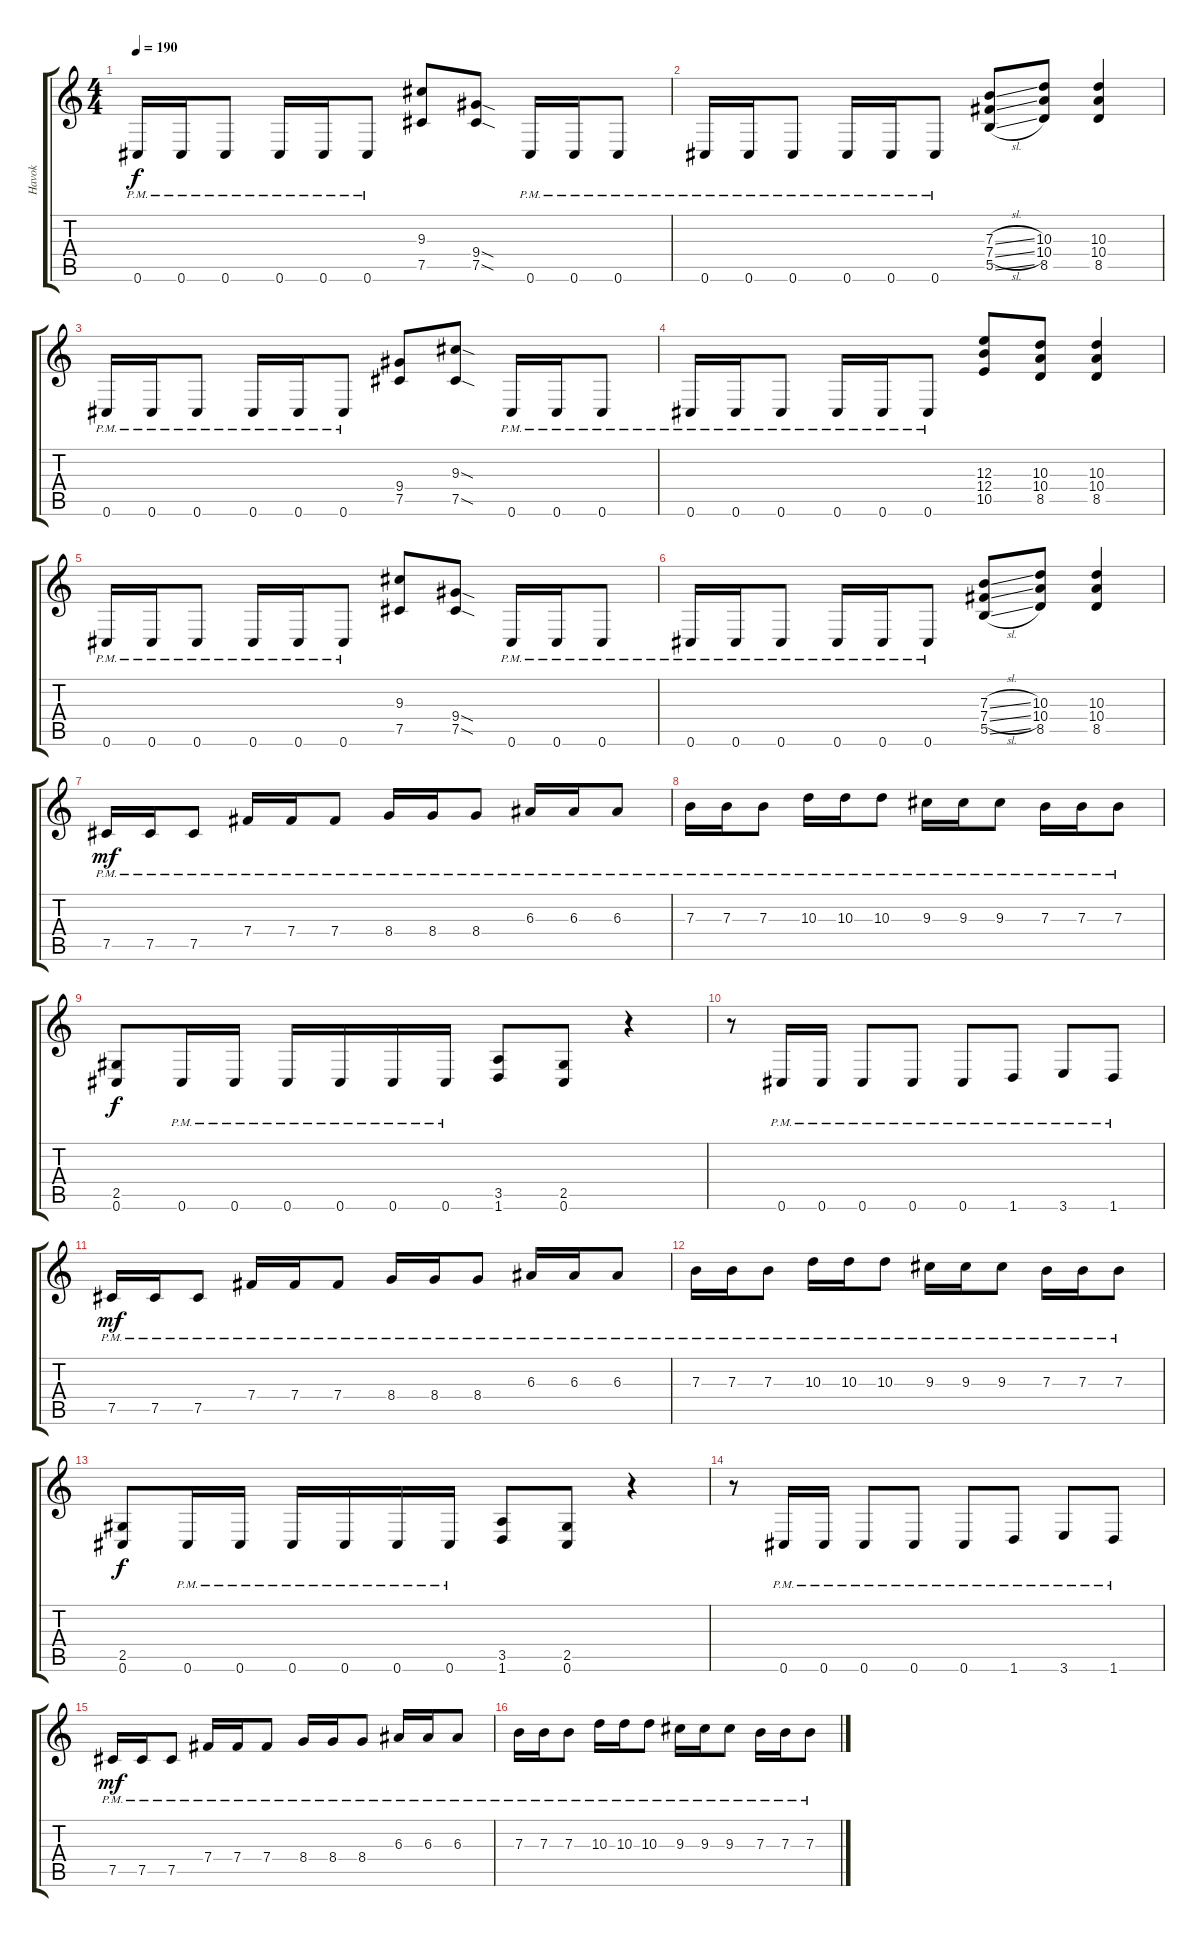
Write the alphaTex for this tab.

\track ("Havok" "Havok") {instrument distortionguitar}
\staff {score tabs}
\tuning (Db4 Ab3 E3 B2 Gb2 Db2) {hide}
\ts (4 4)
\tempo 190
\clef g2
\ks c
0.6{pm}.16{dy f} 0.6{pm}.16 0.6{pm}.8 0.6{pm}.16 0.6{pm}.16 0.6{pm}.8 (9.3 7.5).8 (9.4{sod} 7.5{sod}).8 0.6{pm}.16 0.6{pm}.16 0.6{pm}.8 |
0.6{pm}.16 0.6{pm}.16 0.6{pm}.8 0.6{pm}.16 0.6{pm}.16 0.6{pm}.8 (7.3{sl} 7.4{sl} 5.5{sl}).8 (10.3 10.4 8.5).8 (10.3 10.4 8.5).4 |
0.6{pm}.16 0.6{pm}.16 0.6{pm}.8 0.6{pm}.16 0.6{pm}.16 0.6{pm}.8 (9.4 7.5).8 (9.3{sod} 7.5{sod}).8 0.6{pm}.16 0.6{pm}.16 0.6{pm}.8 |
0.6{pm}.16 0.6{pm}.16 0.6{pm}.8 0.6{pm}.16 0.6{pm}.16 0.6{pm}.8 (12.3 12.4 10.5).8 (10.3 10.4 8.5).8 (10.3 10.4 8.5).4 |
0.6{pm}.16 0.6{pm}.16 0.6{pm}.8 0.6{pm}.16 0.6{pm}.16 0.6{pm}.8 (9.3 7.5).8 (9.4{sod} 7.5{sod}).8 0.6{pm}.16 0.6{pm}.16 0.6{pm}.8 |
0.6{pm}.16 0.6{pm}.16 0.6{pm}.8 0.6{pm}.16 0.6{pm}.16 0.6{pm}.8 (7.3{sl} 7.4{sl} 5.5{sl}).8 (10.3 10.4 8.5).8 (10.3 10.4 8.5).4 |
7.5{pm}.16{dy mf} 7.5{pm}.16 7.5{pm}.8 7.4{pm}.16 7.4{pm}.16 7.4{pm}.8 8.4{pm}.16 8.4{pm}.16 8.4{pm}.8 6.3{pm}.16 6.3{pm}.16 6.3{pm}.8 |
7.3{pm}.16 7.3{pm}.16 7.3{pm}.8 10.3{pm}.16 10.3{pm}.16 10.3{pm}.8 9.3{pm}.16 9.3{pm}.16 9.3{pm}.8 7.3{pm}.16 7.3{pm}.16 7.3{pm}.8 |
\section ("" "")
(2.5 0.6).8{dy f} 0.6{pm}.16 0.6{pm}.16 0.6{pm}.16 0.6{pm}.16 0.6{pm}.16 0.6{pm}.16 (3.5 1.6).8 (2.5 0.6).8 r.4 |
r.8 0.6{pm}.16 0.6{pm}.16 0.6{pm}.8 0.6{pm}.8 0.6{pm}.8 1.6{pm}.8 3.6{pm}.8 1.6{pm}.8 |
7.5{pm}.16{dy mf} 7.5{pm}.16 7.5{pm}.8 7.4{pm}.16 7.4{pm}.16 7.4{pm}.8 8.4{pm}.16 8.4{pm}.16 8.4{pm}.8 6.3{pm}.16 6.3{pm}.16 6.3{pm}.8 |
7.3{pm}.16 7.3{pm}.16 7.3{pm}.8 10.3{pm}.16 10.3{pm}.16 10.3{pm}.8 9.3{pm}.16 9.3{pm}.16 9.3{pm}.8 7.3{pm}.16 7.3{pm}.16 7.3{pm}.8 |
(2.5 0.6).8{dy f} 0.6{pm}.16 0.6{pm}.16 0.6{pm}.16 0.6{pm}.16 0.6{pm}.16 0.6{pm}.16 (3.5 1.6).8 (2.5 0.6).8 r.4 |
r.8 0.6{pm}.16 0.6{pm}.16 0.6{pm}.8 0.6{pm}.8 0.6{pm}.8 1.6{pm}.8 3.6{pm}.8 1.6{pm}.8 |
7.5{pm}.16{dy mf} 7.5{pm}.16 7.5{pm}.8 7.4{pm}.16 7.4{pm}.16 7.4{pm}.8 8.4{pm}.16 8.4{pm}.16 8.4{pm}.8 6.3{pm}.16 6.3{pm}.16 6.3{pm}.8 |
7.3{pm}.16 7.3{pm}.16 7.3{pm}.8 10.3{pm}.16 10.3{pm}.16 10.3{pm}.8 9.3{pm}.16 9.3{pm}.16 9.3{pm}.8 7.3{pm}.16 7.3{pm}.16 7.3{pm}.8
